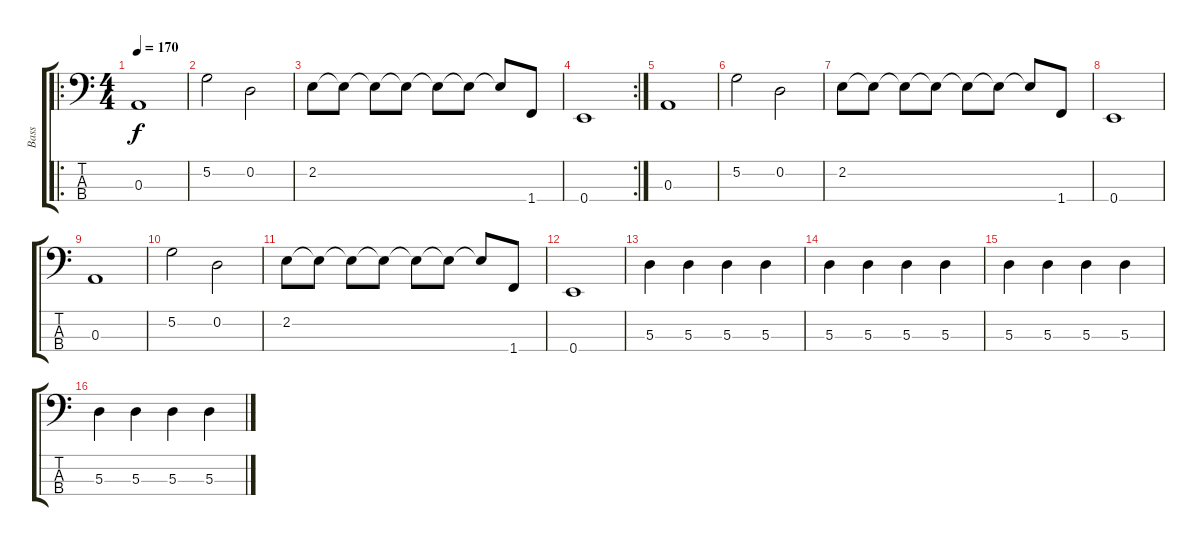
\track ("Bass" "Bass") {instrument electricbassfinger}
\staff {score tabs}
\tuning (G2 D2 A1 E1) {hide}
\ro
\ts (4 4)
\tempo 170
\clef f4
\ks c
0.3.1{dy f} |
5.2.2 0.2.2 |
2.2.8 2.2{t}.8 2.2{t}.8 2.2{t}.8 2.2{t}.8 2.2{t}.8 2.2{t}.8 1.4.8 |
\rc 2
0.4.1 |
0.3.1 |
5.2.2 0.2.2 |
2.2.8 2.2{t}.8 2.2{t}.8 2.2{t}.8 2.2{t}.8 2.2{t}.8 2.2{t}.8 1.4.8 |
0.4.1 |
0.3.1 |
5.2.2 0.2.2 |
2.2.8 2.2{t}.8 2.2{t}.8 2.2{t}.8 2.2{t}.8 2.2{t}.8 2.2{t}.8 1.4.8 |
0.4.1 |
5.3.4 5.3.4 5.3.4 5.3.4 |
5.3.4 5.3.4 5.3.4 5.3.4 |
5.3.4 5.3.4 5.3.4 5.3.4 |
5.3.4 5.3.4 5.3.4 5.3.4
